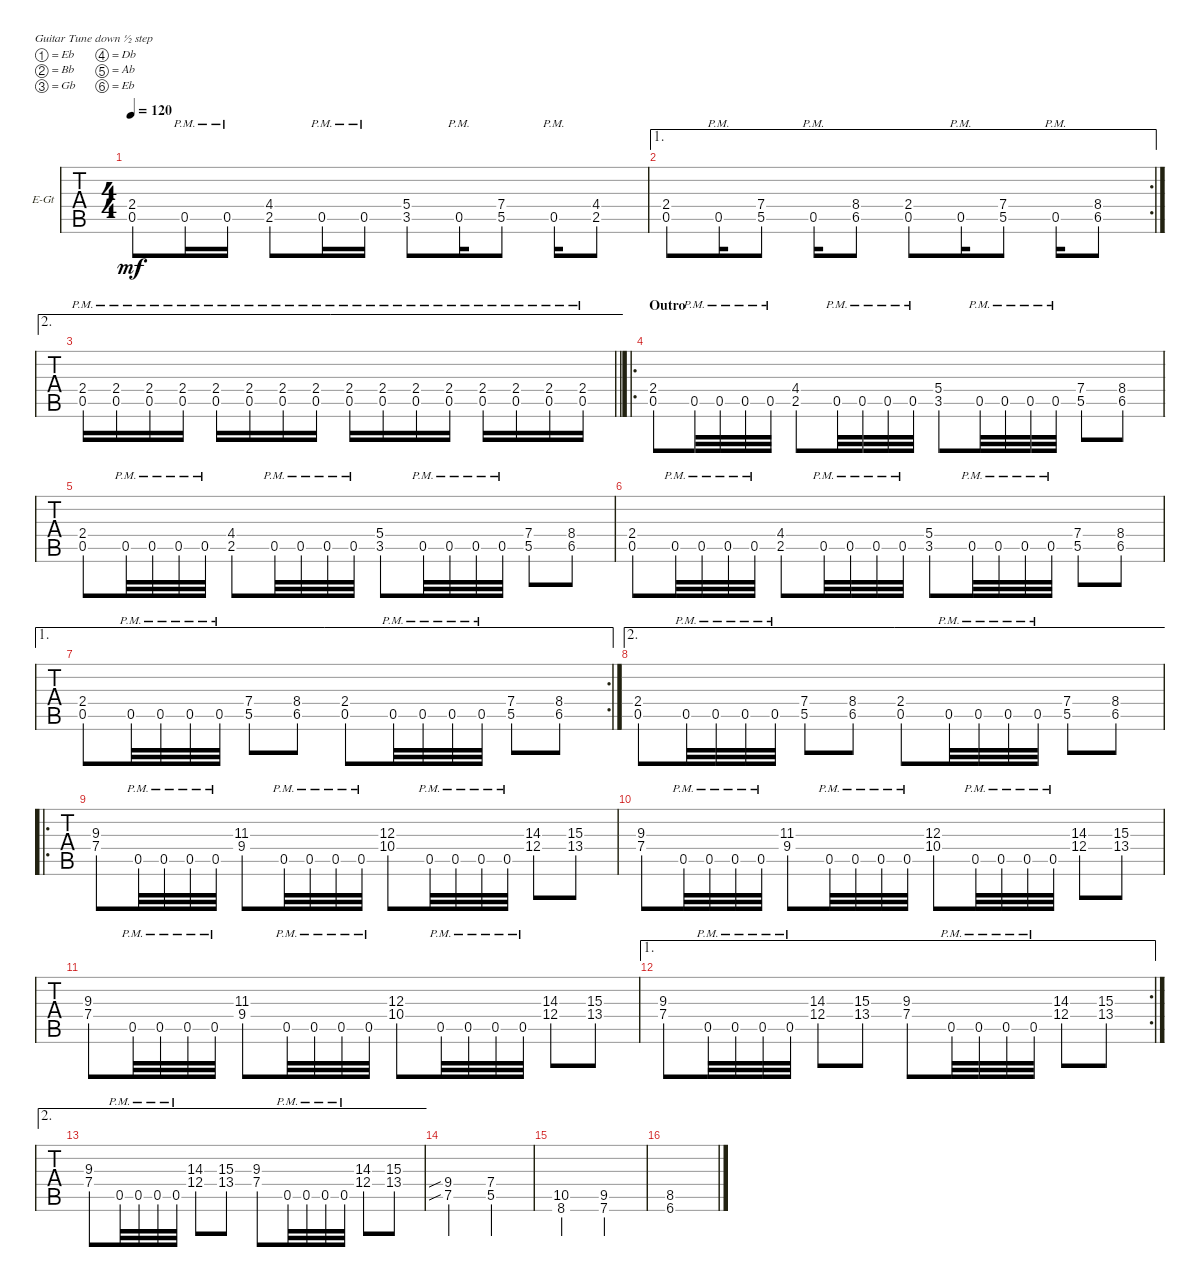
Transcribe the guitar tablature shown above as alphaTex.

\defaultSystemsLayout 4
\bracketExtendMode groupsimilarinstruments
\firstSystemTrackNameOrientation horizontal
\otherSystemsTrackNameOrientation horizontal
\track ("Electric Guitar" "E-Gt") {instrument distortionguitar}
\staff {tabs}
\tuning (Eb4 Bb3 Gb3 Db3 Ab2 Eb2)
\ts (4 4)
\tempo 120
\clef g2
\ks c
(2.4 0.5).8{dy mf} 0.5{pm}.16 0.5{pm}.16 (4.4 2.5).8 0.5{pm}.16 0.5{pm}.16 (5.4 3.5).8 0.5{pm}.16 (7.4 5.5).8 0.5{pm}.16 (4.4 2.5).8 |
\ae 1
\rc 2
(2.4 0.5).8 0.5{pm}.16 (7.4 5.5).8 0.5{pm}.16 (8.4 6.5).8 (2.4 0.5).8 0.5{pm}.16 (7.4 5.5).8 0.5{pm}.16 (8.4 6.5).8 |
\ae 2
\barLineRight lightlight
(2.4{pm} 0.5{pm}).16 (2.4{pm} 0.5{pm}).16 (2.4{pm} 0.5{pm}).16 (2.4{pm} 0.5{pm}).16 (2.4{pm} 0.5{pm}).16 (2.4{pm} 0.5{pm}).16 (2.4{pm} 0.5{pm}).16 (2.4{pm} 0.5{pm}).16 (2.4{pm} 0.5{pm}).16 (2.4{pm} 0.5{pm}).16 (2.4{pm} 0.5{pm}).16 (2.4{pm} 0.5{pm}).16 (2.4{pm} 0.5{pm}).16 (2.4{pm} 0.5{pm}).16 (2.4{pm} 0.5{pm}).16 (2.4{pm} 0.5{pm}).16 |
\ro
\section ("" "Outro")
(2.4 0.5).8 0.5{pm}.32 0.5{pm}.32 0.5{pm}.32 0.5{pm}.32 (4.4 2.5).8 0.5{pm}.32 0.5{pm}.32 0.5{pm}.32 0.5{pm}.32 (5.4 3.5).8 0.5{pm}.32 0.5{pm}.32 0.5{pm}.32 0.5{pm}.32 (7.4 5.5).8 (8.4 6.5).8 |
(2.4 0.5).8 0.5{pm}.32 0.5{pm}.32 0.5{pm}.32 0.5{pm}.32 (4.4 2.5).8 0.5{pm}.32 0.5{pm}.32 0.5{pm}.32 0.5{pm}.32 (5.4 3.5).8 0.5{pm}.32 0.5{pm}.32 0.5{pm}.32 0.5{pm}.32 (7.4 5.5).8 (8.4 6.5).8 |
(2.4 0.5).8 0.5{pm}.32 0.5{pm}.32 0.5{pm}.32 0.5{pm}.32 (4.4 2.5).8 0.5{pm}.32 0.5{pm}.32 0.5{pm}.32 0.5{pm}.32 (5.4 3.5).8 0.5{pm}.32 0.5{pm}.32 0.5{pm}.32 0.5{pm}.32 (7.4 5.5).8 (8.4 6.5).8 |
\ae 1
\rc 2
(2.4 0.5).8 0.5{pm}.32 0.5{pm}.32 0.5{pm}.32 0.5{pm}.32 (7.4 5.5).8 (8.4 6.5).8 (2.4 0.5).8 0.5{pm}.32 0.5{pm}.32 0.5{pm}.32 0.5{pm}.32 (7.4 5.5).8 (8.4 6.5).8 |
\ae 2
(2.4 0.5).8 0.5{pm}.32 0.5{pm}.32 0.5{pm}.32 0.5{pm}.32 (7.4 5.5).8 (8.4 6.5).8 (2.4 0.5).8 0.5{pm}.32 0.5{pm}.32 0.5{pm}.32 0.5{pm}.32 (7.4 5.5).8 (8.4 6.5).8 |
\ro
(9.3 7.4).8 0.5{pm}.32 0.5{pm}.32 0.5{pm}.32 0.5{pm}.32 (11.3 9.4).8 0.5{pm}.32 0.5{pm}.32 0.5{pm}.32 0.5{pm}.32 (12.3 10.4).8 0.5{pm}.32 0.5{pm}.32 0.5{pm}.32 0.5{pm}.32 (14.3 12.4).8 (15.3 13.4).8 |
(9.3 7.4).8 0.5{pm}.32 0.5{pm}.32 0.5{pm}.32 0.5{pm}.32 (11.3 9.4).8 0.5{pm}.32 0.5{pm}.32 0.5{pm}.32 0.5{pm}.32 (12.3 10.4).8 0.5{pm}.32 0.5{pm}.32 0.5{pm}.32 0.5{pm}.32 (14.3 12.4).8 (15.3 13.4).8 |
(9.3 7.4).8 0.5{pm}.32 0.5{pm}.32 0.5{pm}.32 0.5{pm}.32 (11.3 9.4).8 0.5{pm}.32 0.5{pm}.32 0.5{pm}.32 0.5{pm}.32 (12.3 10.4).8 0.5{pm}.32 0.5{pm}.32 0.5{pm}.32 0.5{pm}.32 (14.3 12.4).8 (15.3 13.4).8 |
\ae 1
\rc 2
(9.3 7.4).8 0.5{pm}.32 0.5{pm}.32 0.5{pm}.32 0.5{pm}.32 (14.3 12.4).8 (15.3 13.4).8 (9.3 7.4).8 0.5{pm}.32 0.5{pm}.32 0.5{pm}.32 0.5{pm}.32 (14.3 12.4).8 (15.3 13.4).8 |
\ae 2
(9.3 7.4).8 0.5{pm}.32 0.5{pm}.32 0.5{pm}.32 0.5{pm}.32 (14.3 12.4).8 (15.3 13.4).8 (9.3 7.4).8 0.5{pm}.32 0.5{pm}.32 0.5{pm}.32 0.5{pm}.32 (14.3 12.4).8 (15.3 13.4).8 |
(9.4{sib} 7.5{sib}).2 (7.4 5.5).2 |
(10.5 8.6).2 (9.5 7.6).2 |
(8.5 6.6).1
